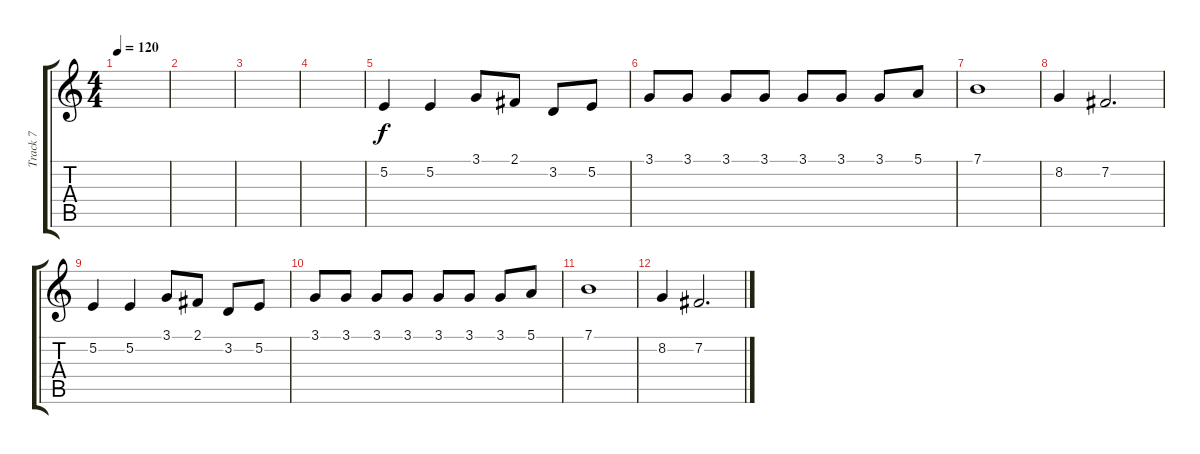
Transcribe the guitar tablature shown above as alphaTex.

\track ("Track 7" "Track 7") {instrument choiraahs}
\staff {score tabs}
\tuning (E4 B3 G3 D3 A2 E2) {hide}
\ts (4 4)
\tempo 120
\clef g2
\ks c
|
|
|
|
5.2.4 5.2.4 3.1.8 2.1.8 3.2.8 5.2.8 |
3.1.8 3.1.8 3.1.8 3.1.8 3.1.8 3.1.8 3.1.8 5.1.8 |
7.1.1 |
8.2.4 7.2.2{d} |
5.2.4 5.2.4 3.1.8 2.1.8 3.2.8 5.2.8 |
3.1.8 3.1.8 3.1.8 3.1.8 3.1.8 3.1.8 3.1.8 5.1.8 |
7.1.1 |
8.2.4 7.2.2{d}
